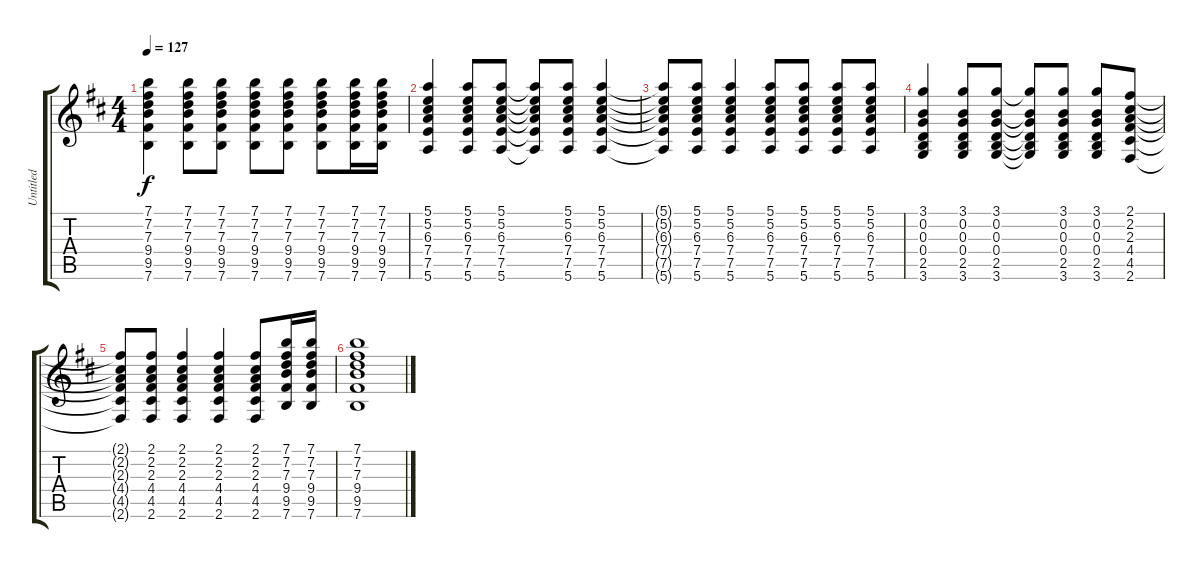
\track ("Untitled" "Untitled") {instrument acousticguitarsteel}
\staff {score tabs}
\tuning (E4 B3 G3 D3 A2 E2) {hide}
\ts (4 4)
\tempo 127
\clef g2
\ks d
(7.1{t} 7.2{t} 7.3{t} 9.4{t} 9.5{t} 7.6{t}).4{dy f} (7.1 7.2 7.3 9.4 9.5 7.6).8 (7.1 7.2 7.3 9.4 9.5 7.6).8 (7.1 7.2 7.3 9.4 9.5 7.6).8 (7.1 7.2 7.3 9.4 9.5 7.6).8 (7.1 7.2 7.3 9.4 9.5 7.6).8 (7.1 7.2 7.3 9.4 9.5 7.6).16 (7.1 7.2 7.3 9.4 9.5 7.6).16 |
(5.1 5.2 6.3 7.4 7.5 5.6).4 (5.1 5.2 6.3 7.4 7.5 5.6).8 (5.1 5.2 6.3 7.4 7.5 5.6).8 (5.1{t} 5.2{t} 6.3{t} 7.4{t} 7.5{t} 5.6{t}).8 (5.1 5.2 6.3 7.4 7.5 5.6).8 (5.1 5.2 6.3 7.4 7.5 5.6).4 |
(5.1{t} 5.2{t} 6.3{t} 7.4{t} 7.5{t} 5.6{t}).8 (5.1 5.2 6.3 7.4 7.5 5.6).8 (5.1 5.2 6.3 7.4 7.5 5.6).4 (5.1 5.2 6.3 7.4 7.5 5.6).8 (5.1 5.2 6.3 7.4 7.5 5.6).8 (5.1 5.2 6.3 7.4 7.5 5.6).8 (5.1 5.2 6.3 7.4 7.5 5.6).8 |
(3.1 0.2 0.3 0.4 2.5 3.6).4 (3.1 0.2 0.3 0.4 2.5 3.6).8 (3.1 0.2 0.3 0.4 2.5 3.6).8 (3.1{t} 0.2{t} 0.3{t} 0.4{t} 2.5{t} 3.6{t}).8 (3.1 0.2 0.3 0.4 2.5 3.6).8 (3.1 0.2 0.3 0.4 2.5 3.6).8 (2.1 2.2 2.3 4.4 4.5 2.6).8 |
(2.1{t} 2.2{t} 2.3{t} 4.4{t} 4.5{t} 2.6{t}).8 (2.1 2.2 2.3 4.4 4.5 2.6).8 (2.1 2.2 2.3 4.4 4.5 2.6).4 (2.1 2.2 2.3 4.4 4.5 2.6).4 (2.1 2.2 2.3 4.4 4.5 2.6).8 (7.1 7.2 7.3 9.4 9.5 7.6).16 (7.1 7.2 7.3 9.4 9.5 7.6).16 |
(7.1 7.2 7.3 9.4 9.5 7.6).1
